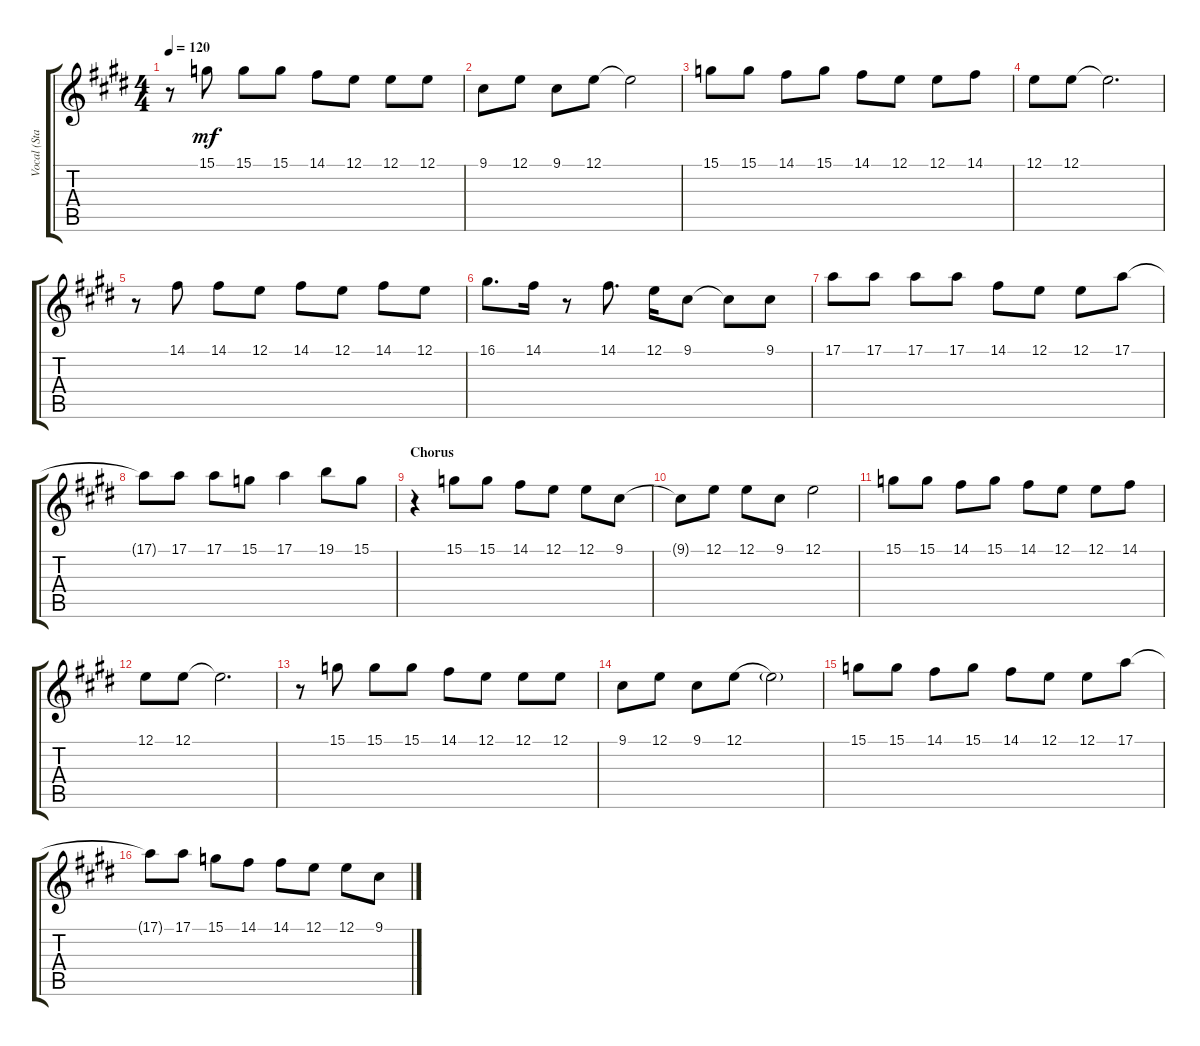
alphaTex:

\track ("Vocal (Staff 1)" "Vocal (Sta") {instrument percussiveorgan}
\staff {score tabs}
\tuning (E4 B3 G3 D3 A2 E2) {hide}
\ts (4 4)
\tempo 120
\clef g2
\ks c#minor
r.8{dy mf} 15.1.8 15.1.8 15.1.8 14.1.8 12.1.8 12.1.8 12.1.8 |
9.1.8 12.1.8 9.1.8 12.1.8 12.1{t}.2 |
15.1.8 15.1.8 14.1.8 15.1.8 14.1.8 12.1.8 12.1.8 14.1.8 |
12.1.8 12.1.8 12.1{t}.2{d} |
r.8 14.1.8 14.1.8 12.1.8 14.1.8 12.1.8 14.1.8 12.1.8 |
16.1.8{d} 14.1.16 r.8 14.1.8{d} 12.1.16 9.1.8 9.1{t}.8 9.1.8 |
17.1.8 17.1.8 17.1.8 17.1.8 14.1.8 12.1.8 12.1.8 17.1.8 |
17.1{t}.8 17.1.8 17.1.8 15.1.8 17.1.4 19.1.8 15.1.8 |
\section ("" "Chorus")
r.4 15.1.8 15.1.8 14.1.8 12.1.8 12.1.8 9.1.8 |
9.1{t}.8 12.1.8 12.1.8 9.1.8 12.1.2 |
15.1.8 15.1.8 14.1.8 15.1.8 14.1.8 12.1.8 12.1.8 14.1.8 |
12.1.8 12.1.8 12.1{t}.2{d} |
r.8 15.1.8 15.1.8 15.1.8 14.1.8 12.1.8 12.1.8 12.1.8 |
9.1.8 12.1.8 9.1.8 12.1{be (hold 0 0 60 0)}.8 12.1{be (hold 0 0 60 0) t}.2 |
15.1.8 15.1.8 14.1.8 15.1.8 14.1.8 12.1.8 12.1.8 17.1.8 |
17.1{t}.8 17.1.8 15.1.8 14.1.8 14.1.8 12.1.8 12.1.8 9.1.8
